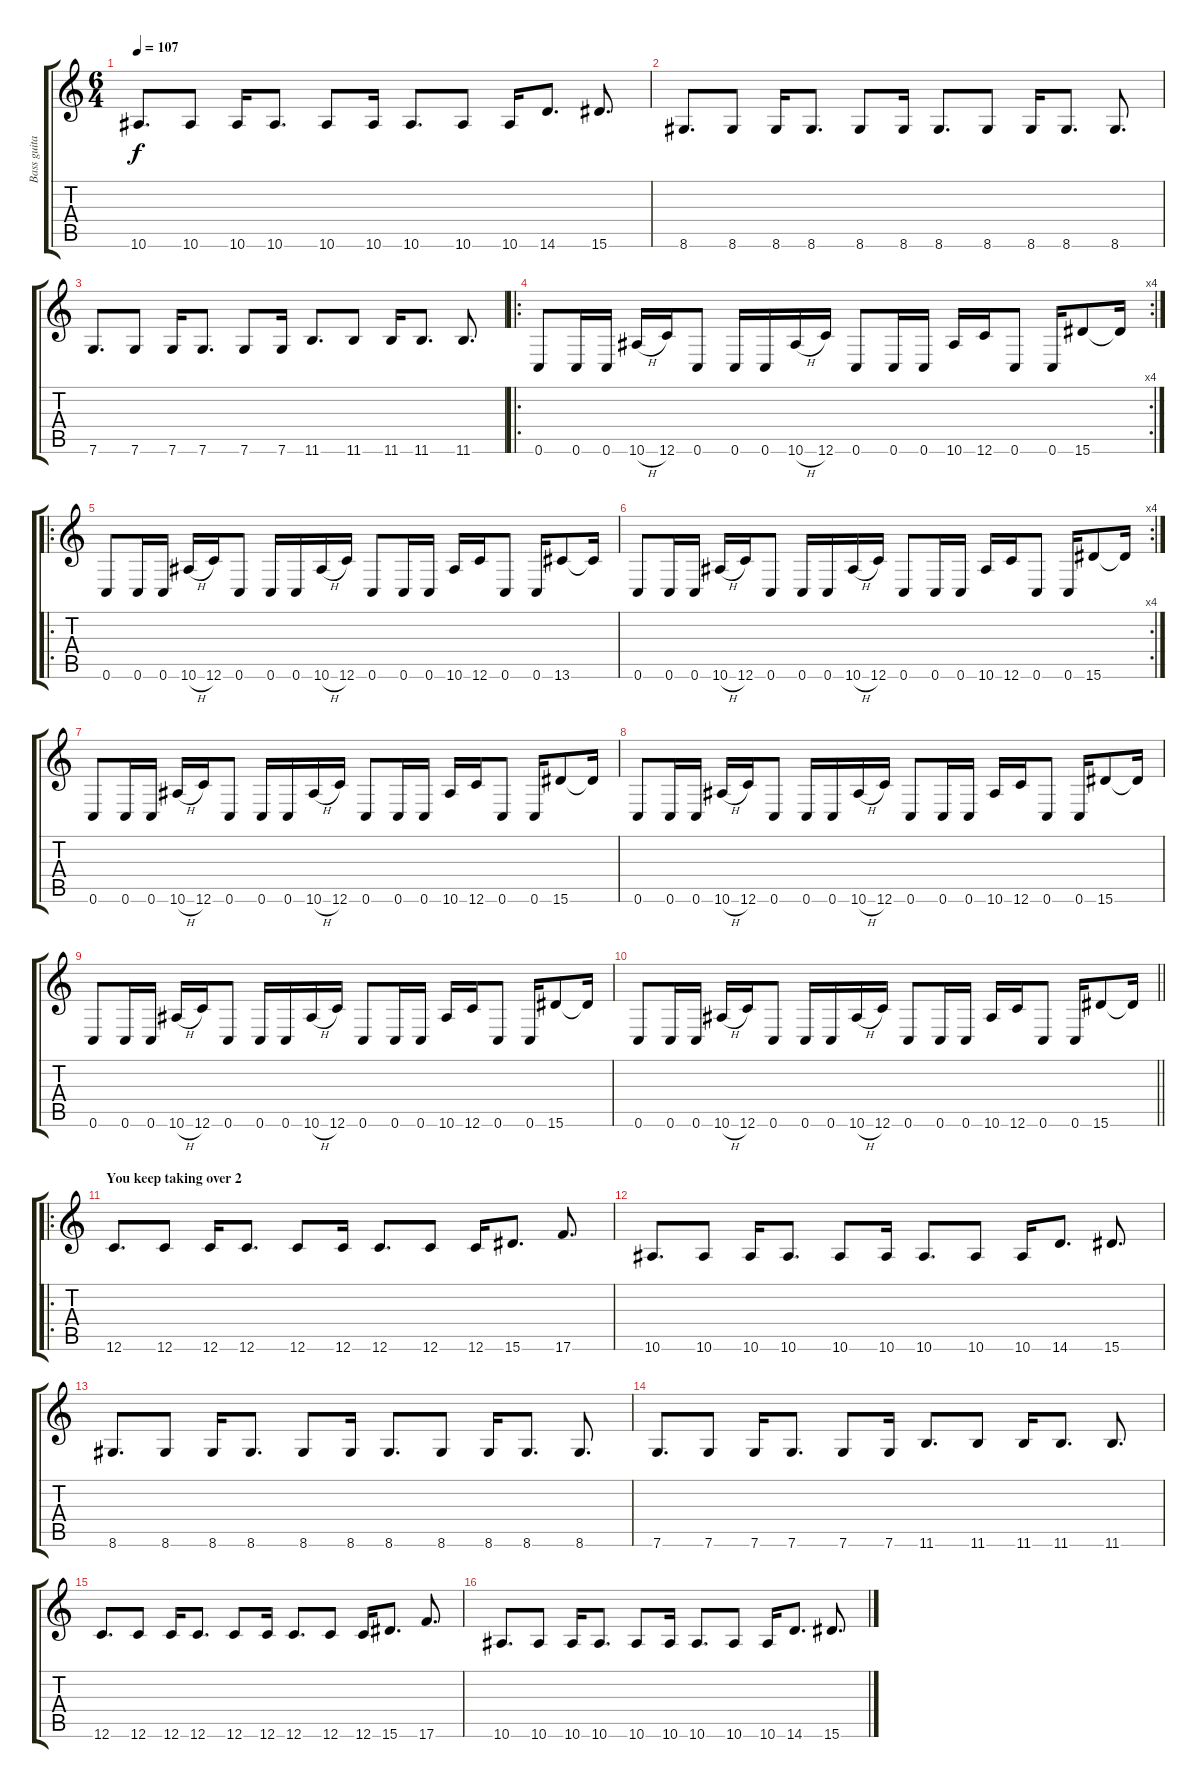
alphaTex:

\track ("Bass guitar" "Bass guita") {instrument electricbassfinger}
\staff {score tabs}
\tuning (D4 A3 F3 C3 G2 C2) {hide}
\ts (6 4)
\tempo 107
\clef g2
\ks c
10.6.8{d dy f} 10.6.8 10.6.16 10.6.8{d} 10.6.8 10.6.16 10.6.8{d} 10.6.8 10.6.16 14.6.8{d} 15.6.8{d} |
8.6.8{d} 8.6.8 8.6.16 8.6.8{d} 8.6.8 8.6.16 8.6.8{d} 8.6.8 8.6.16 8.6.8{d} 8.6.8{d} |
7.6.8{d} 7.6.8 7.6.16 7.6.8{d} 7.6.8 7.6.16 11.6.8{d} 11.6.8 11.6.16 11.6.8{d} 11.6.8{d} |
\ro
\rc 4
0.6.8 0.6.16 0.6.16 10.6{h}.16 12.6.16 0.6.8 0.6.16 0.6.16 10.6{h}.16 12.6.16 0.6.8 0.6.16 0.6.16 10.6.16 12.6.16 0.6.8 0.6.16 15.6.8 15.6{t}.16 |
\ro
0.6.8 0.6.16 0.6.16 10.6{h}.16 12.6.16 0.6.8 0.6.16 0.6.16 10.6{h}.16 12.6.16 0.6.8 0.6.16 0.6.16 10.6.16 12.6.16 0.6.8 0.6.16 13.6.8 13.6{t}.16 |
\rc 4
0.6.8 0.6.16 0.6.16 10.6{h}.16 12.6.16 0.6.8 0.6.16 0.6.16 10.6{h}.16 12.6.16 0.6.8 0.6.16 0.6.16 10.6.16 12.6.16 0.6.8 0.6.16 15.6.8 15.6{t}.16 |
0.6.8 0.6.16 0.6.16 10.6{h}.16 12.6.16 0.6.8 0.6.16 0.6.16 10.6{h}.16 12.6.16 0.6.8 0.6.16 0.6.16 10.6.16 12.6.16 0.6.8 0.6.16 15.6.8 15.6{t}.16 |
0.6.8 0.6.16 0.6.16 10.6{h}.16 12.6.16 0.6.8 0.6.16 0.6.16 10.6{h}.16 12.6.16 0.6.8 0.6.16 0.6.16 10.6.16 12.6.16 0.6.8 0.6.16 15.6.8 15.6{t}.16 |
0.6.8 0.6.16 0.6.16 10.6{h}.16 12.6.16 0.6.8 0.6.16 0.6.16 10.6{h}.16 12.6.16 0.6.8 0.6.16 0.6.16 10.6.16 12.6.16 0.6.8 0.6.16 15.6.8 15.6{t}.16 |
\barLineRight lightlight
0.6.8 0.6.16 0.6.16 10.6{h}.16 12.6.16 0.6.8 0.6.16 0.6.16 10.6{h}.16 12.6.16 0.6.8 0.6.16 0.6.16 10.6.16 12.6.16 0.6.8 0.6.16 15.6.8 15.6{t}.16 |
\ro
\section ("" "You keep taking over 2")
12.6.8{d} 12.6.8 12.6.16 12.6.8{d} 12.6.8 12.6.16 12.6.8{d} 12.6.8 12.6.16 15.6.8{d} 17.6.8{d} |
10.6.8{d} 10.6.8 10.6.16 10.6.8{d} 10.6.8 10.6.16 10.6.8{d} 10.6.8 10.6.16 14.6.8{d} 15.6.8{d} |
8.6.8{d} 8.6.8 8.6.16 8.6.8{d} 8.6.8 8.6.16 8.6.8{d} 8.6.8 8.6.16 8.6.8{d} 8.6.8{d} |
7.6.8{d} 7.6.8 7.6.16 7.6.8{d} 7.6.8 7.6.16 11.6.8{d} 11.6.8 11.6.16 11.6.8{d} 11.6.8{d} |
12.6.8{d} 12.6.8 12.6.16 12.6.8{d} 12.6.8 12.6.16 12.6.8{d} 12.6.8 12.6.16 15.6.8{d} 17.6.8{d} |
10.6.8{d} 10.6.8 10.6.16 10.6.8{d} 10.6.8 10.6.16 10.6.8{d} 10.6.8 10.6.16 14.6.8{d} 15.6.8{d}
